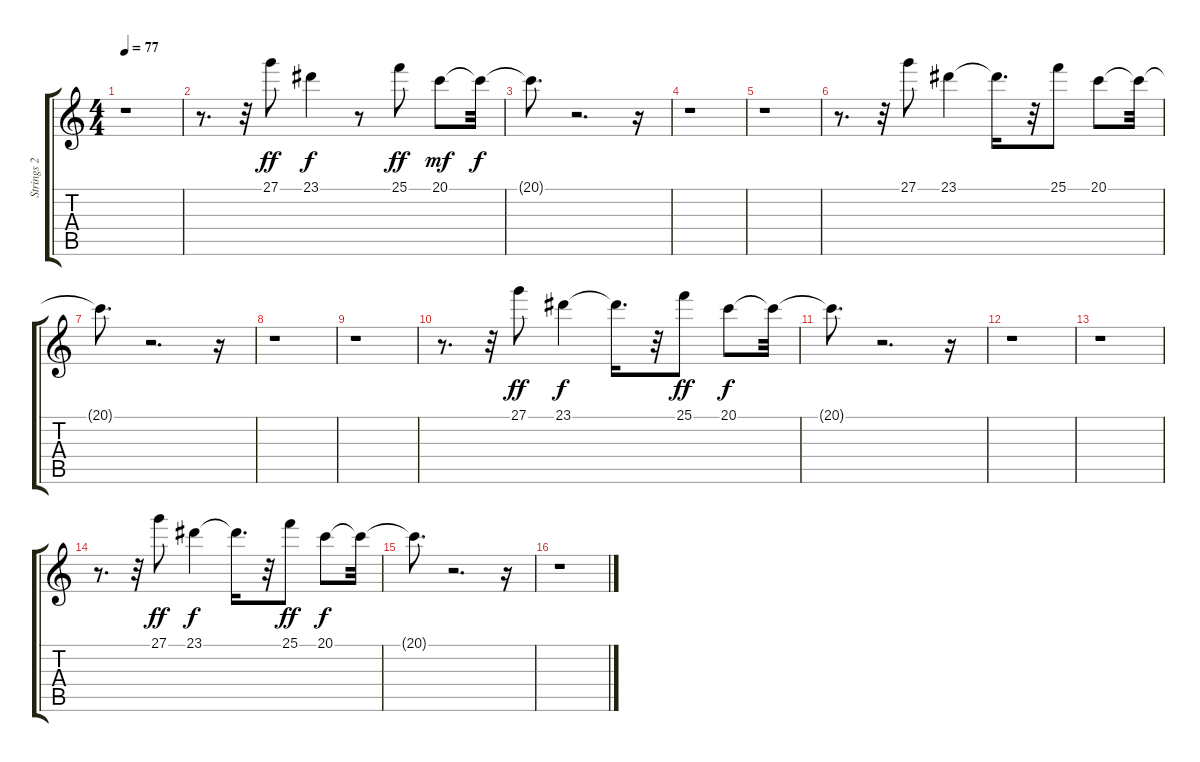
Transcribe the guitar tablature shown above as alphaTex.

\track ("Strings 2" "Strings 2") {instrument pad2warm}
\staff {score tabs}
\tuning (E4 B3 G3 D3 A2 E2) {hide}
\ts (4 4)
\tempo 77
\clef g2
\ks c
r.1{dy ff instrument pad2warm} |
r.8{d} r.32 27.1.8 23.1.4{dy f} r.8 25.1.8{dy ff} 20.1.8{dy mf} 20.1{t}.32{dy f} |
20.1{t}.8{d} r.2{d} r.16 |
r.1 |
r.1 |
r.8{d} r.32 27.1.8 23.1.4 23.1{t}.16{d} r.32 25.1.8 20.1.8 20.1{t}.32 |
20.1{t}.8{d} r.2{d} r.16 |
r.1 |
r.1 |
r.8{d} r.32 27.1.8{dy ff} 23.1.4{dy f} 23.1{t}.16{d} r.32 25.1.8{dy ff} 20.1.8{dy f} 20.1{t}.32 |
20.1{t}.8{d} r.2{d} r.16 |
r.1 |
r.1 |
r.8{d} r.32 27.1.8{dy ff} 23.1.4{dy f} 23.1{t}.16{d} r.32 25.1.8{dy ff} 20.1.8{dy f} 20.1{t}.32 |
20.1{t}.8{d} r.2{d} r.16 |
r.1
